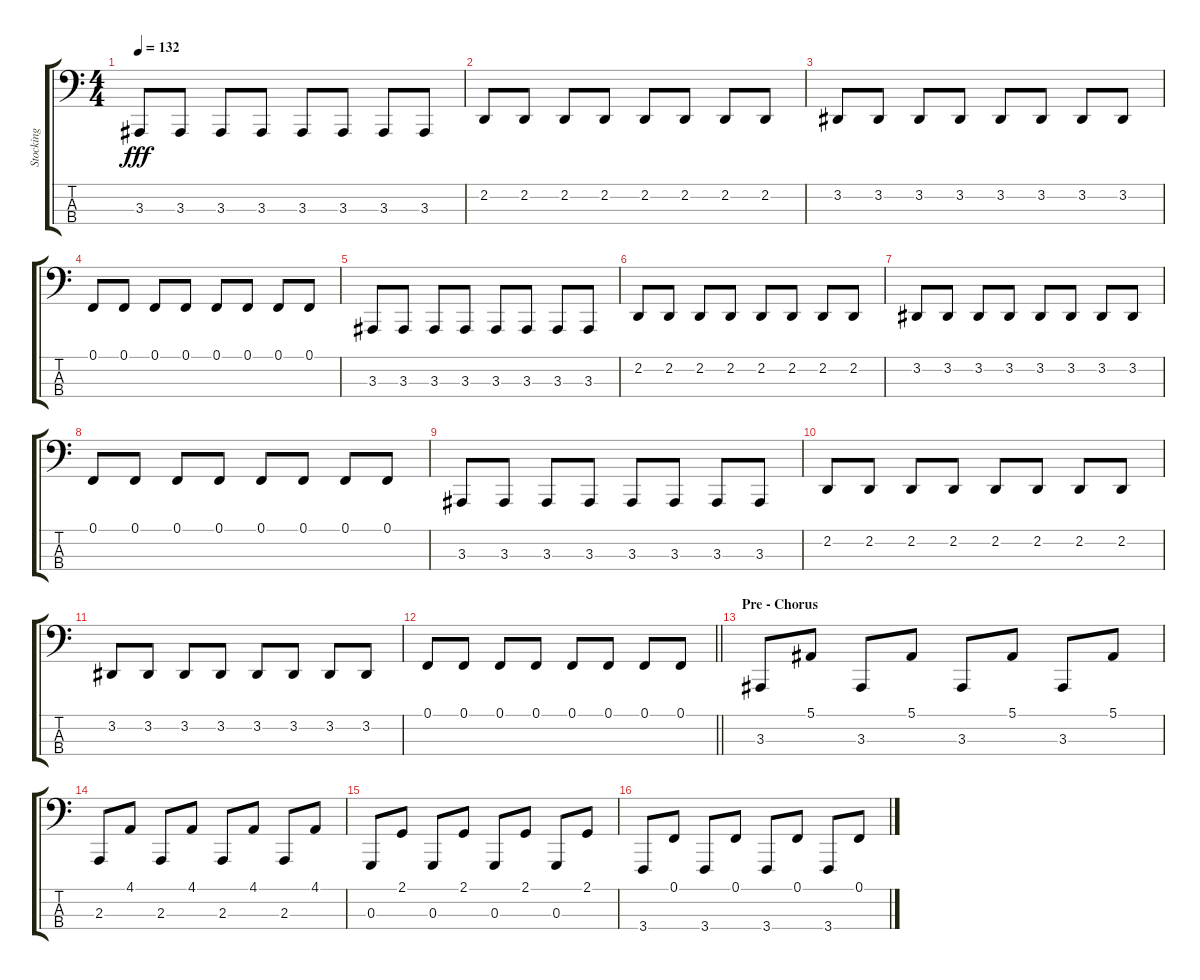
\track ("Stocking" "Stocking") {instrument lead8bassandlead}
\staff {score tabs}
\tuning (F2 C2 G1 D1) {hide}
\ts (4 4)
\tempo 132
\clef f4
\ks c
3.3.8{dy fff} 3.3.8 3.3.8 3.3.8 3.3.8 3.3.8 3.3.8 3.3.8 |
2.2.8 2.2.8 2.2.8 2.2.8 2.2.8 2.2.8 2.2.8 2.2.8 |
3.2.8 3.2.8 3.2.8 3.2.8 3.2.8 3.2.8 3.2.8 3.2.8 |
0.1.8 0.1.8 0.1.8 0.1.8 0.1.8 0.1.8 0.1.8 0.1.8 |
3.3.8 3.3.8 3.3.8 3.3.8 3.3.8 3.3.8 3.3.8 3.3.8 |
2.2.8 2.2.8 2.2.8 2.2.8 2.2.8 2.2.8 2.2.8 2.2.8 |
3.2.8 3.2.8 3.2.8 3.2.8 3.2.8 3.2.8 3.2.8 3.2.8 |
0.1.8 0.1.8 0.1.8 0.1.8 0.1.8 0.1.8 0.1.8 0.1.8 |
3.3.8 3.3.8 3.3.8 3.3.8 3.3.8 3.3.8 3.3.8 3.3.8 |
2.2.8 2.2.8 2.2.8 2.2.8 2.2.8 2.2.8 2.2.8 2.2.8 |
3.2.8 3.2.8 3.2.8 3.2.8 3.2.8 3.2.8 3.2.8 3.2.8 |
\barLineRight lightlight
0.1.8 0.1.8 0.1.8 0.1.8 0.1.8 0.1.8 0.1.8 0.1.8 |
\section ("" "Pre - Chorus")
3.3.8 5.1.8 3.3.8 5.1.8 3.3.8 5.1.8 3.3.8 5.1.8 |
2.3.8 4.1.8 2.3.8 4.1.8 2.3.8 4.1.8 2.3.8 4.1.8 |
0.3.8 2.1.8 0.3.8 2.1.8 0.3.8 2.1.8 0.3.8 2.1.8 |
3.4.8 0.1.8 3.4.8 0.1.8 3.4.8 0.1.8 3.4.8 0.1.8
